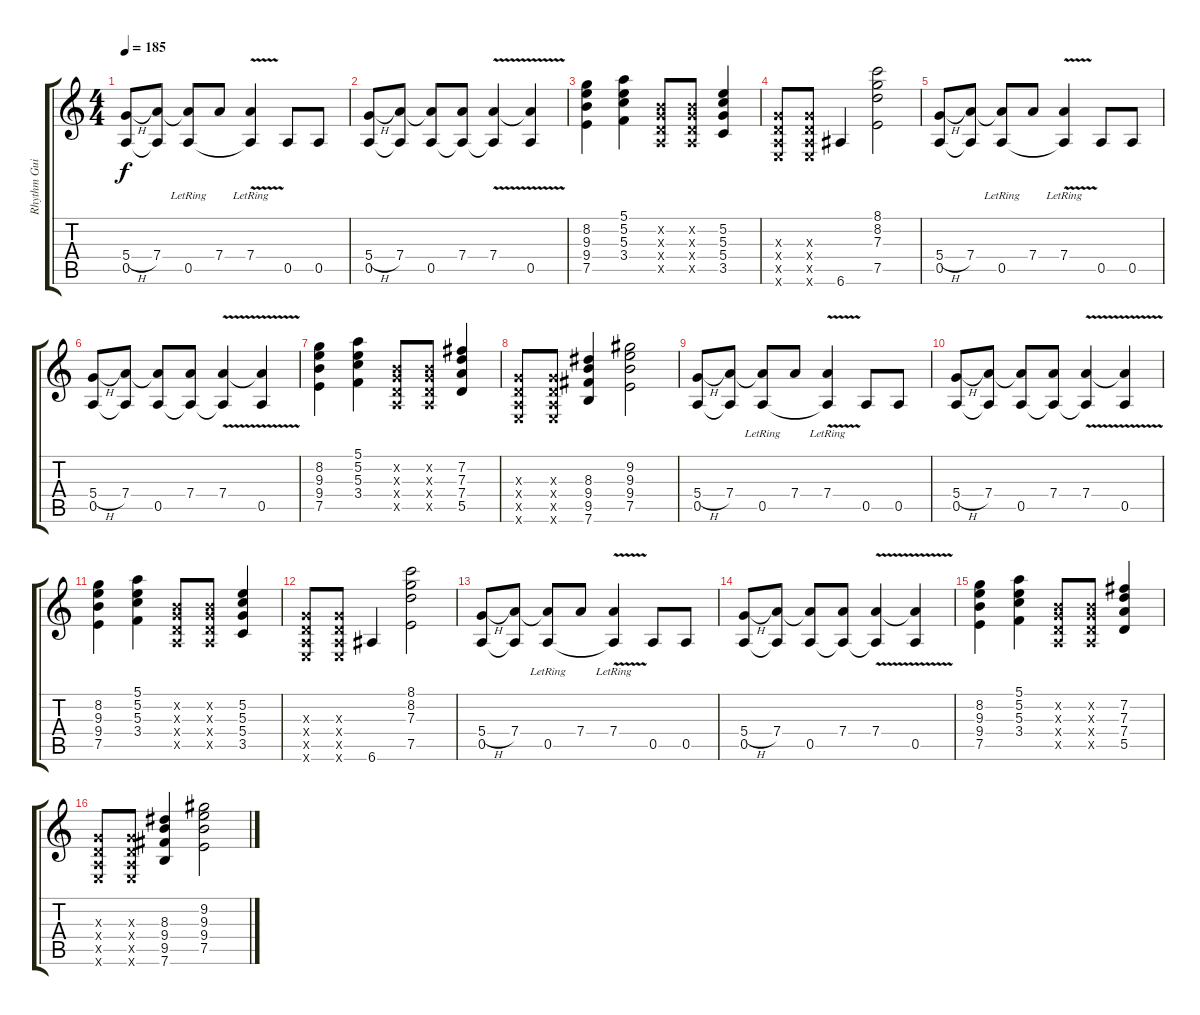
\track ("Rhythm Guitar 1" "Rhythm Gui") {instrument overdrivenguitar}
\staff {score tabs}
\tuning (E4 B3 G3 D3 A2 E2) {hide}
\ts (4 4)
\tempo 185
\clef g2
\ks c
(5.4{h} 0.5).8{dy f} (7.4 0.5{t}).8 (7.4{t} 0.5{lr}).8 7.4.8 (7.4{v lr} 0.5{t}).4 0.5.8 0.5.8 |
(5.4{h} 0.5).8 (7.4 0.5{t}).8 (7.4{t} 0.5).8 (7.4 0.5{t}).8 (7.4{v} 0.5{t}).4 (7.4{t} 0.5).4 |
(8.2 9.3 9.4 7.5).4 (5.1 5.2 5.3 3.4).4 (0.2{x} 0.3{x} 0.4{x} 0.5{x}).8 (0.2{x} 0.3{x} 0.4{x} 0.5{x}).8 (5.2 5.3 5.4 3.5).4 |
(0.3{x} 0.4{x} 0.5{x} 0.6{x}).8 (0.3{x} 0.4{x} 0.5{x} 0.6{x}).8 6.6.4 (8.1 8.2 7.3 7.5).2 |
(5.4{h} 0.5).8 (7.4 0.5{t}).8 (7.4{t} 0.5{lr}).8 7.4.8 (7.4{v lr} 0.5{t}).4 0.5.8 0.5.8 |
(5.4{h} 0.5).8 (7.4 0.5{t}).8 (7.4{t} 0.5).8 (7.4 0.5{t}).8 (7.4{v} 0.5{t}).4 (7.4{t} 0.5).4 |
(8.2 9.3 9.4 7.5).4 (5.1 5.2 5.3 3.4).4 (0.2{x} 0.3{x} 0.4{x} 0.5{x}).8 (0.2{x} 0.3{x} 0.4{x} 0.5{x}).8 (7.2 7.3 7.4 5.5).4 |
(0.3{x} 0.4{x} 0.5{x} 0.6{x}).8 (0.3{x} 0.4{x} 0.5{x} 0.6{x}).8 (8.3 9.4 9.5 7.6).4 (9.2 9.3 9.4 7.5).2 |
(5.4{h} 0.5).8 (7.4 0.5{t}).8 (7.4{t} 0.5{lr}).8 7.4.8 (7.4{v lr} 0.5{t}).4 0.5.8 0.5.8 |
(5.4{h} 0.5).8 (7.4 0.5{t}).8 (7.4{t} 0.5).8 (7.4 0.5{t}).8 (7.4{v} 0.5{t}).4 (7.4{t} 0.5).4 |
(8.2 9.3 9.4 7.5).4 (5.1 5.2 5.3 3.4).4 (0.2{x} 0.3{x} 0.4{x} 0.5{x}).8 (0.2{x} 0.3{x} 0.4{x} 0.5{x}).8 (5.2 5.3 5.4 3.5).4 |
(0.3{x} 0.4{x} 0.5{x} 0.6{x}).8 (0.3{x} 0.4{x} 0.5{x} 0.6{x}).8 6.6.4 (8.1 8.2 7.3 7.5).2 |
(5.4{h} 0.5).8 (7.4 0.5{t}).8 (7.4{t} 0.5{lr}).8 7.4.8 (7.4{v lr} 0.5{t}).4 0.5.8 0.5.8 |
(5.4{h} 0.5).8 (7.4 0.5{t}).8 (7.4{t} 0.5).8 (7.4 0.5{t}).8 (7.4{v} 0.5{t}).4 (7.4{t} 0.5).4 |
(8.2 9.3 9.4 7.5).4 (5.1 5.2 5.3 3.4).4 (0.2{x} 0.3{x} 0.4{x} 0.5{x}).8 (0.2{x} 0.3{x} 0.4{x} 0.5{x}).8 (7.2 7.3 7.4 5.5).4 |
(0.3{x} 0.4{x} 0.5{x} 0.6{x}).8 (0.3{x} 0.4{x} 0.5{x} 0.6{x}).8 (8.3 9.4 9.5 7.6).4 (9.2 9.3 9.4 7.5).2
